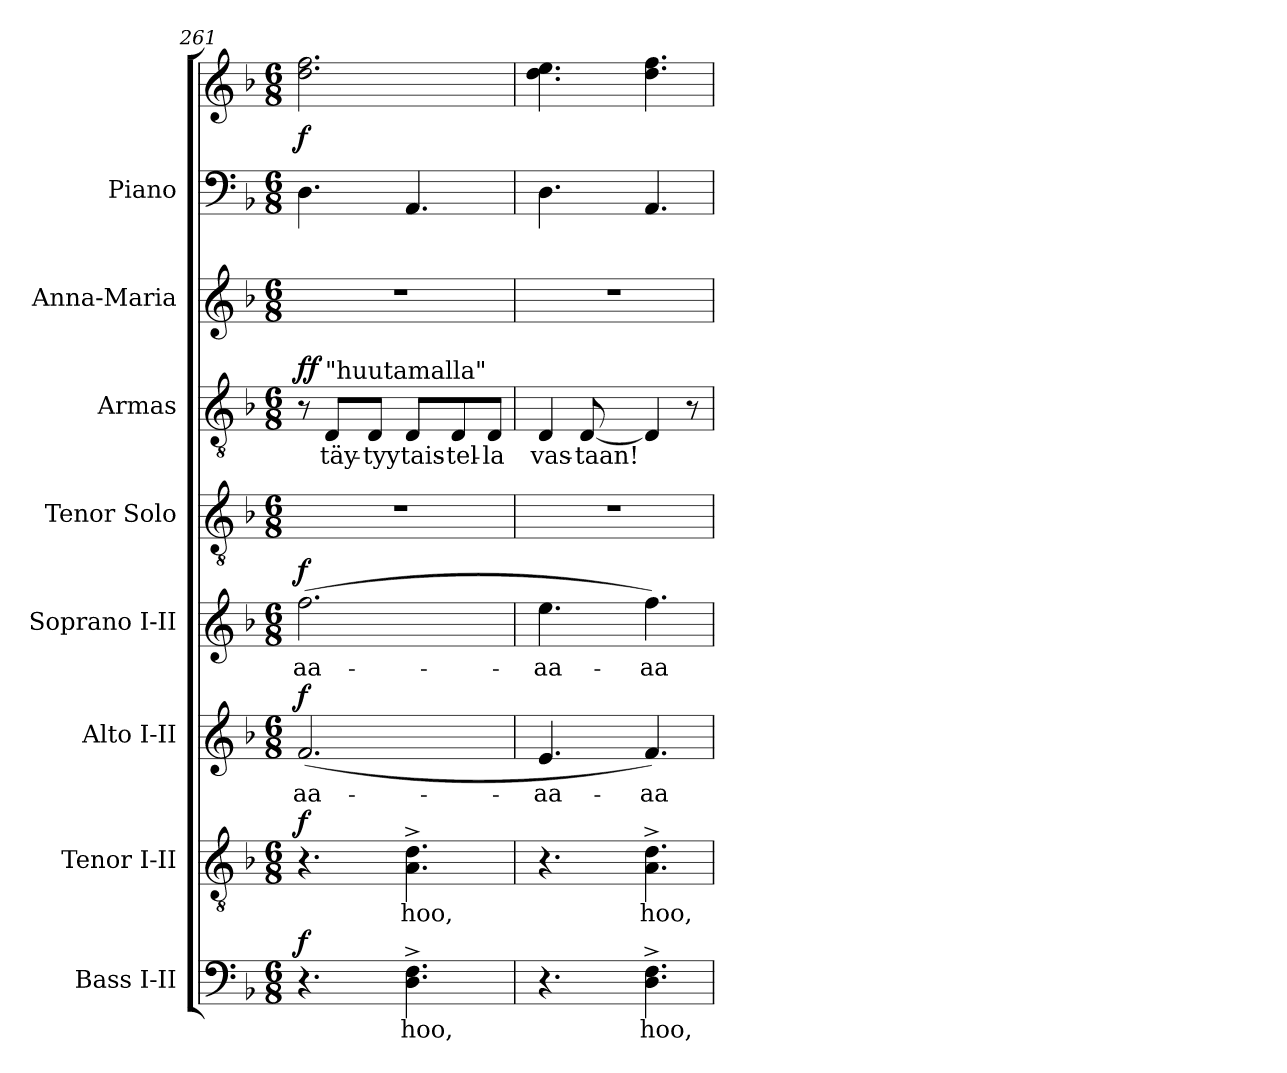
**kern	**text	**dynam	**kern	**text	**dynam	**kern	**text	**dynam	**kern	**text	**dynam	**kern	**kern	**text	**dynam	**kern	**kern	**kern	**dynam
*part8	*part8	*part8	*part7	*part7	*part7	*part6	*part6	*part6	*part5	*part5	*part5	*part4	*part3	*part3	*part3	*part2	*part1	*part1	*part1
*staff9	*staff9	*staff9	*staff8	*staff8	*staff8	*staff7	*staff7	*staff7	*staff6	*staff6	*staff6	*staff5	*staff4	*staff4	*staff4	*staff3	*staff2	*staff1	*staff1/2
*I"Bass I-II	*	*	*I"Tenor I-II	*	*	*I"Alto I-II	*	*	*I"Soprano I-II	*	*	*I"Tenor Solo	*I"Armas	*	*	*I"Anna-Maria	*I"Piano	*	*
*I'B.	*	*	*I'T.	*	*	*I'A.	*	*	*I'S.	*	*	*I'T. Solo	*I'Armas	*	*	*I'A-M	*I'Pno.	*	*
*clefF4	*	*	*clefGv2	*	*	*clefG2	*	*	*clefG2	*	*	*clefGv2	*clefGv2	*	*	*clefG2	*clefF4	*clefG2	*
*	*	*	*ITrd7c12	*	*	*	*	*	*	*	*	*ITrd7c12	*ITrd7c12	*	*	*	*	*	*
*k[b-]	*	*	*k[b-]	*	*	*k[b-]	*	*	*k[b-]	*	*	*k[b-]	*k[b-]	*	*	*k[b-]	*k[b-]	*k[b-]	*
*F:	*	*	*F:	*	*	*F:	*	*	*F:	*	*	*F:	*F:	*	*	*F:	*F:	*F:	*
*M6/8	*	*	*M6/8	*	*	*M6/8	*	*	*M6/8	*	*	*M6/8	*M6/8	*	*	*M6/8	*M6/8	*M6/8	*
=261	=261	=261	=261	=261	=261	=261	=261	=261	=261	=261	=261	=261	=261	=261	=261	=261	=261	=261	=261
!	!	!	!	!	!	!	!LO:LY:b:color=#000000	!	!	!	!	!	!	!	!	!	!	!	!
!	!	!	!	!	!	!	!	!	!	!LO:LY:b:color=#000000	!	!LO:N:vis=1	!	!	!	!LO:N:vis=1	!	!	!
4.r	.	f	4.r	.	f	(2.fi/	aa-	f	(2.ffi\	aa-	f	2.r	8r	.	ff	2.r	4.Di\	2.ddi\ 2.ffi	f
!	!	!	!	!	!	!	!	!	!	!	!	!	!LO:TX:a:t="huutamalla"	!	!	!	!	!	!
!	!	!	!	!	!	!	!	!	!	!	!	!	!	!LO:LY:b:color=#000000	!	!	!	!	!
.	.	.	.	.	.	.	.	.	.	.	.	.	8DDi/L	täy-	.	.	.	.	.
!	!	!	!	!	!	!	!	!	!	!	!	!	!	!LO:LY:b:color=#000000	!	!	!	!	!
.	.	.	.	.	.	.	.	.	.	.	.	.	8DDi/J	-tyy	.	.	.	.	.
!	!LO:LY:b:color=#000000	!	!	!	!	!	!	!	!	!	!	!	!	!	!	!	!	!	!
!	!	!	!	!LO:LY:b:color=#000000	!	!	!	!	!	!	!	!	!	!	!	!	!	!	!
!	!	!	!	!	!	!	!	!	!	!	!	!	!	!LO:LY:b:color=#000000	!	!	!	!	!
4.Di\^ 4.Fi^	hoo,	.	4.AAi\^ 4.Di^	hoo,	.	.	.	.	.	.	.	.	8DDi/L	tais-	.	.	4.AAi/	.	.
!	!	!	!	!	!	!	!	!	!	!	!	!	!	!LO:LY:b:color=#000000	!	!	!	!	!
.	.	.	.	.	.	.	.	.	.	.	.	.	8DDi/	-tel-	.	.	.	.	.
!	!	!	!	!	!	!	!	!	!	!	!	!	!	!LO:LY:b:color=#000000	!	!	!	!	!
.	.	.	.	.	.	.	.	.	.	.	.	.	8DDi/J	-la	.	.	.	.	.
=262	=262	=262	=262	=262	=262	=262	=262	=262	=262	=262	=262	=262	=262	=262	=262	=262	=262	=262	=262
!	!	!	!	!	!	!	!LO:LY:b:color=#000000	!	!	!	!	!	!	!	!	!	!	!	!
!	!	!	!	!	!	!	!	!	!	!LO:LY:b:color=#000000	!	!LO:N:vis=1	!	!	!	!	!	!	!
!	!	!	!	!	!	!	!	!	!	!	!	!	!	!LO:LY:b:color=#000000	!	!LO:N:vis=1	!	!	!
4.r	.	.	4.r	.	.	4.ei/	-aa-	.	4.eei\	-aa-	.	2.r	4DDi/	vas-	.	2.r	4.Di\	4.ddi\ 4.eei	.
!	!	!	!	!	!	!	!	!	!	!	!	!	!	!LO:LY:b:color=#000000	!	!	!	!	!
.	.	.	.	.	.	.	.	.	.	.	.	.	[<8DDi/	-taan!	.	.	.	.	.
!	!LO:LY:b:color=#000000	!	!	!	!	!	!	!	!	!	!	!	!	!	!	!	!	!	!
!	!	!	!	!LO:LY:b:color=#000000	!	!	!	!	!	!	!	!	!	!	!	!	!	!	!
!	!	!	!	!	!	!	!LO:LY:b:color=#000000	!	!	!	!	!	!	!	!	!	!	!	!
!	!	!	!	!	!	!	!	!	!	!LO:LY:b:color=#000000	!	!	!	!	!	!	!	!	!
4.Di\^ 4.Fi^	hoo,	.	4.AAi\^ 4.Di^	hoo,	.	4.fi/)	-aa	.	4.ffi\)	-aa	.	.	4DDi/]	.	.	.	4.AAi/	4.ddi\ 4.ffi	.
.	.	.	.	.	.	.	.	.	.	.	.	.	8r	.	.	.	.	.	.
=	=	=	=	=	=	=	=	=	=	=	=	=	=	=	=	=	=	=	=
*-	*-	*-	*-	*-	*-	*-	*-	*-	*-	*-	*-	*-	*-	*-	*-	*-	*-	*-	*-
